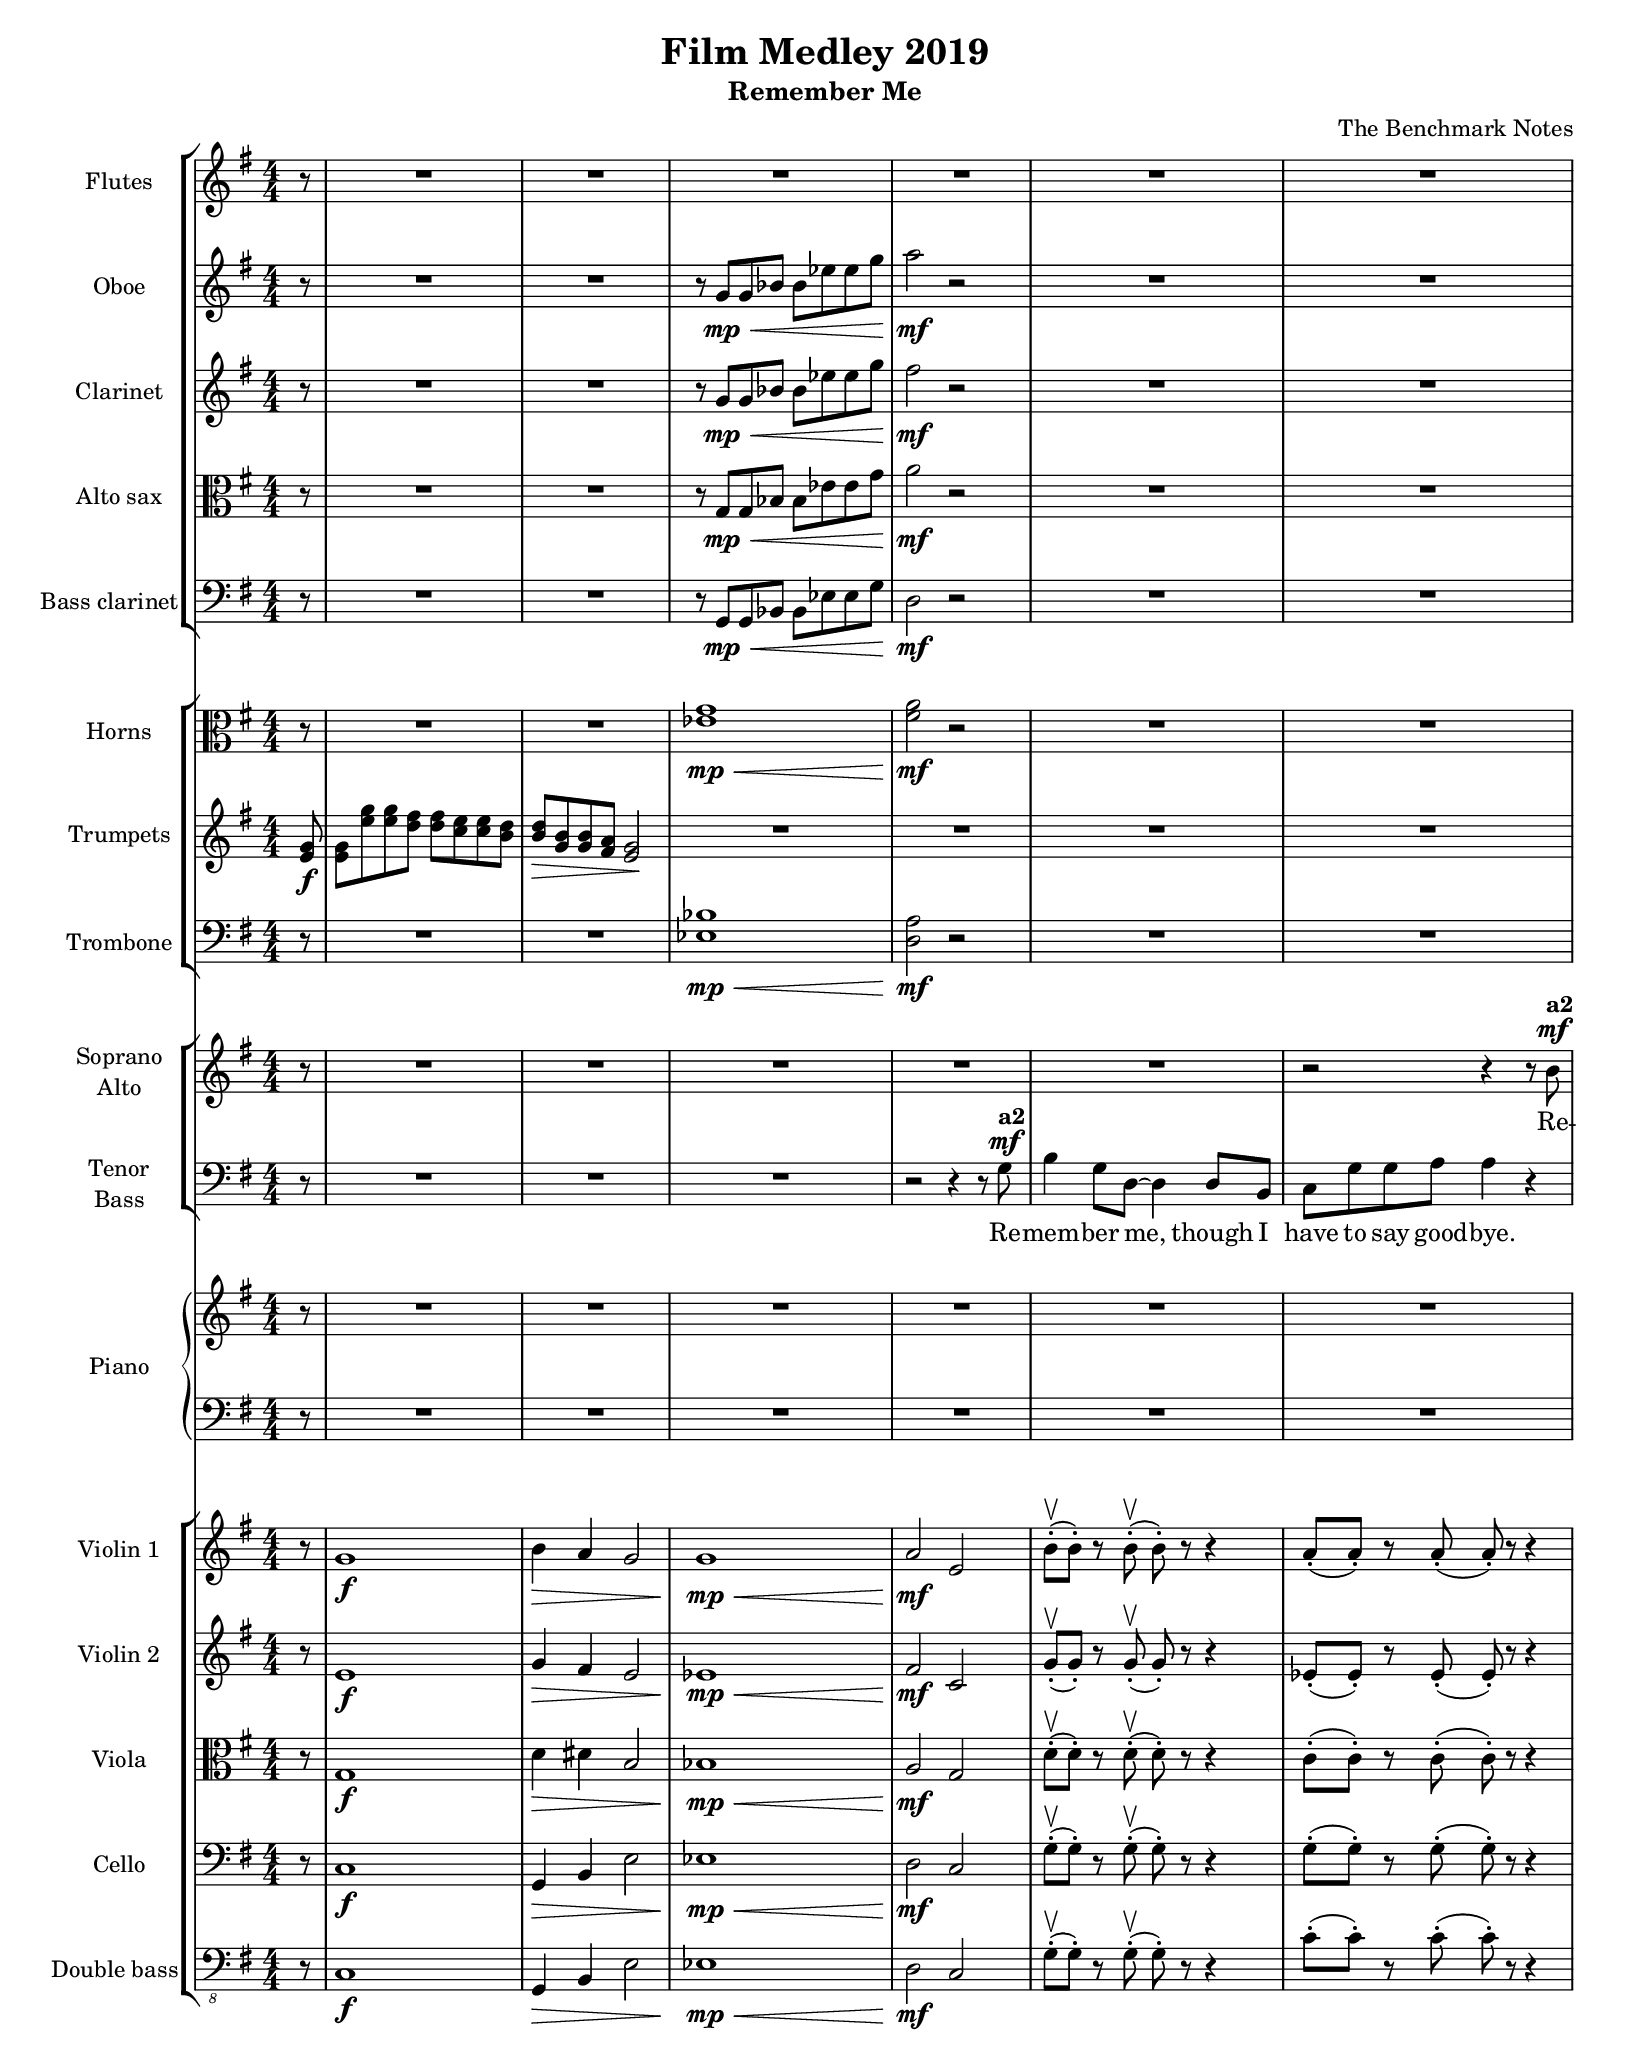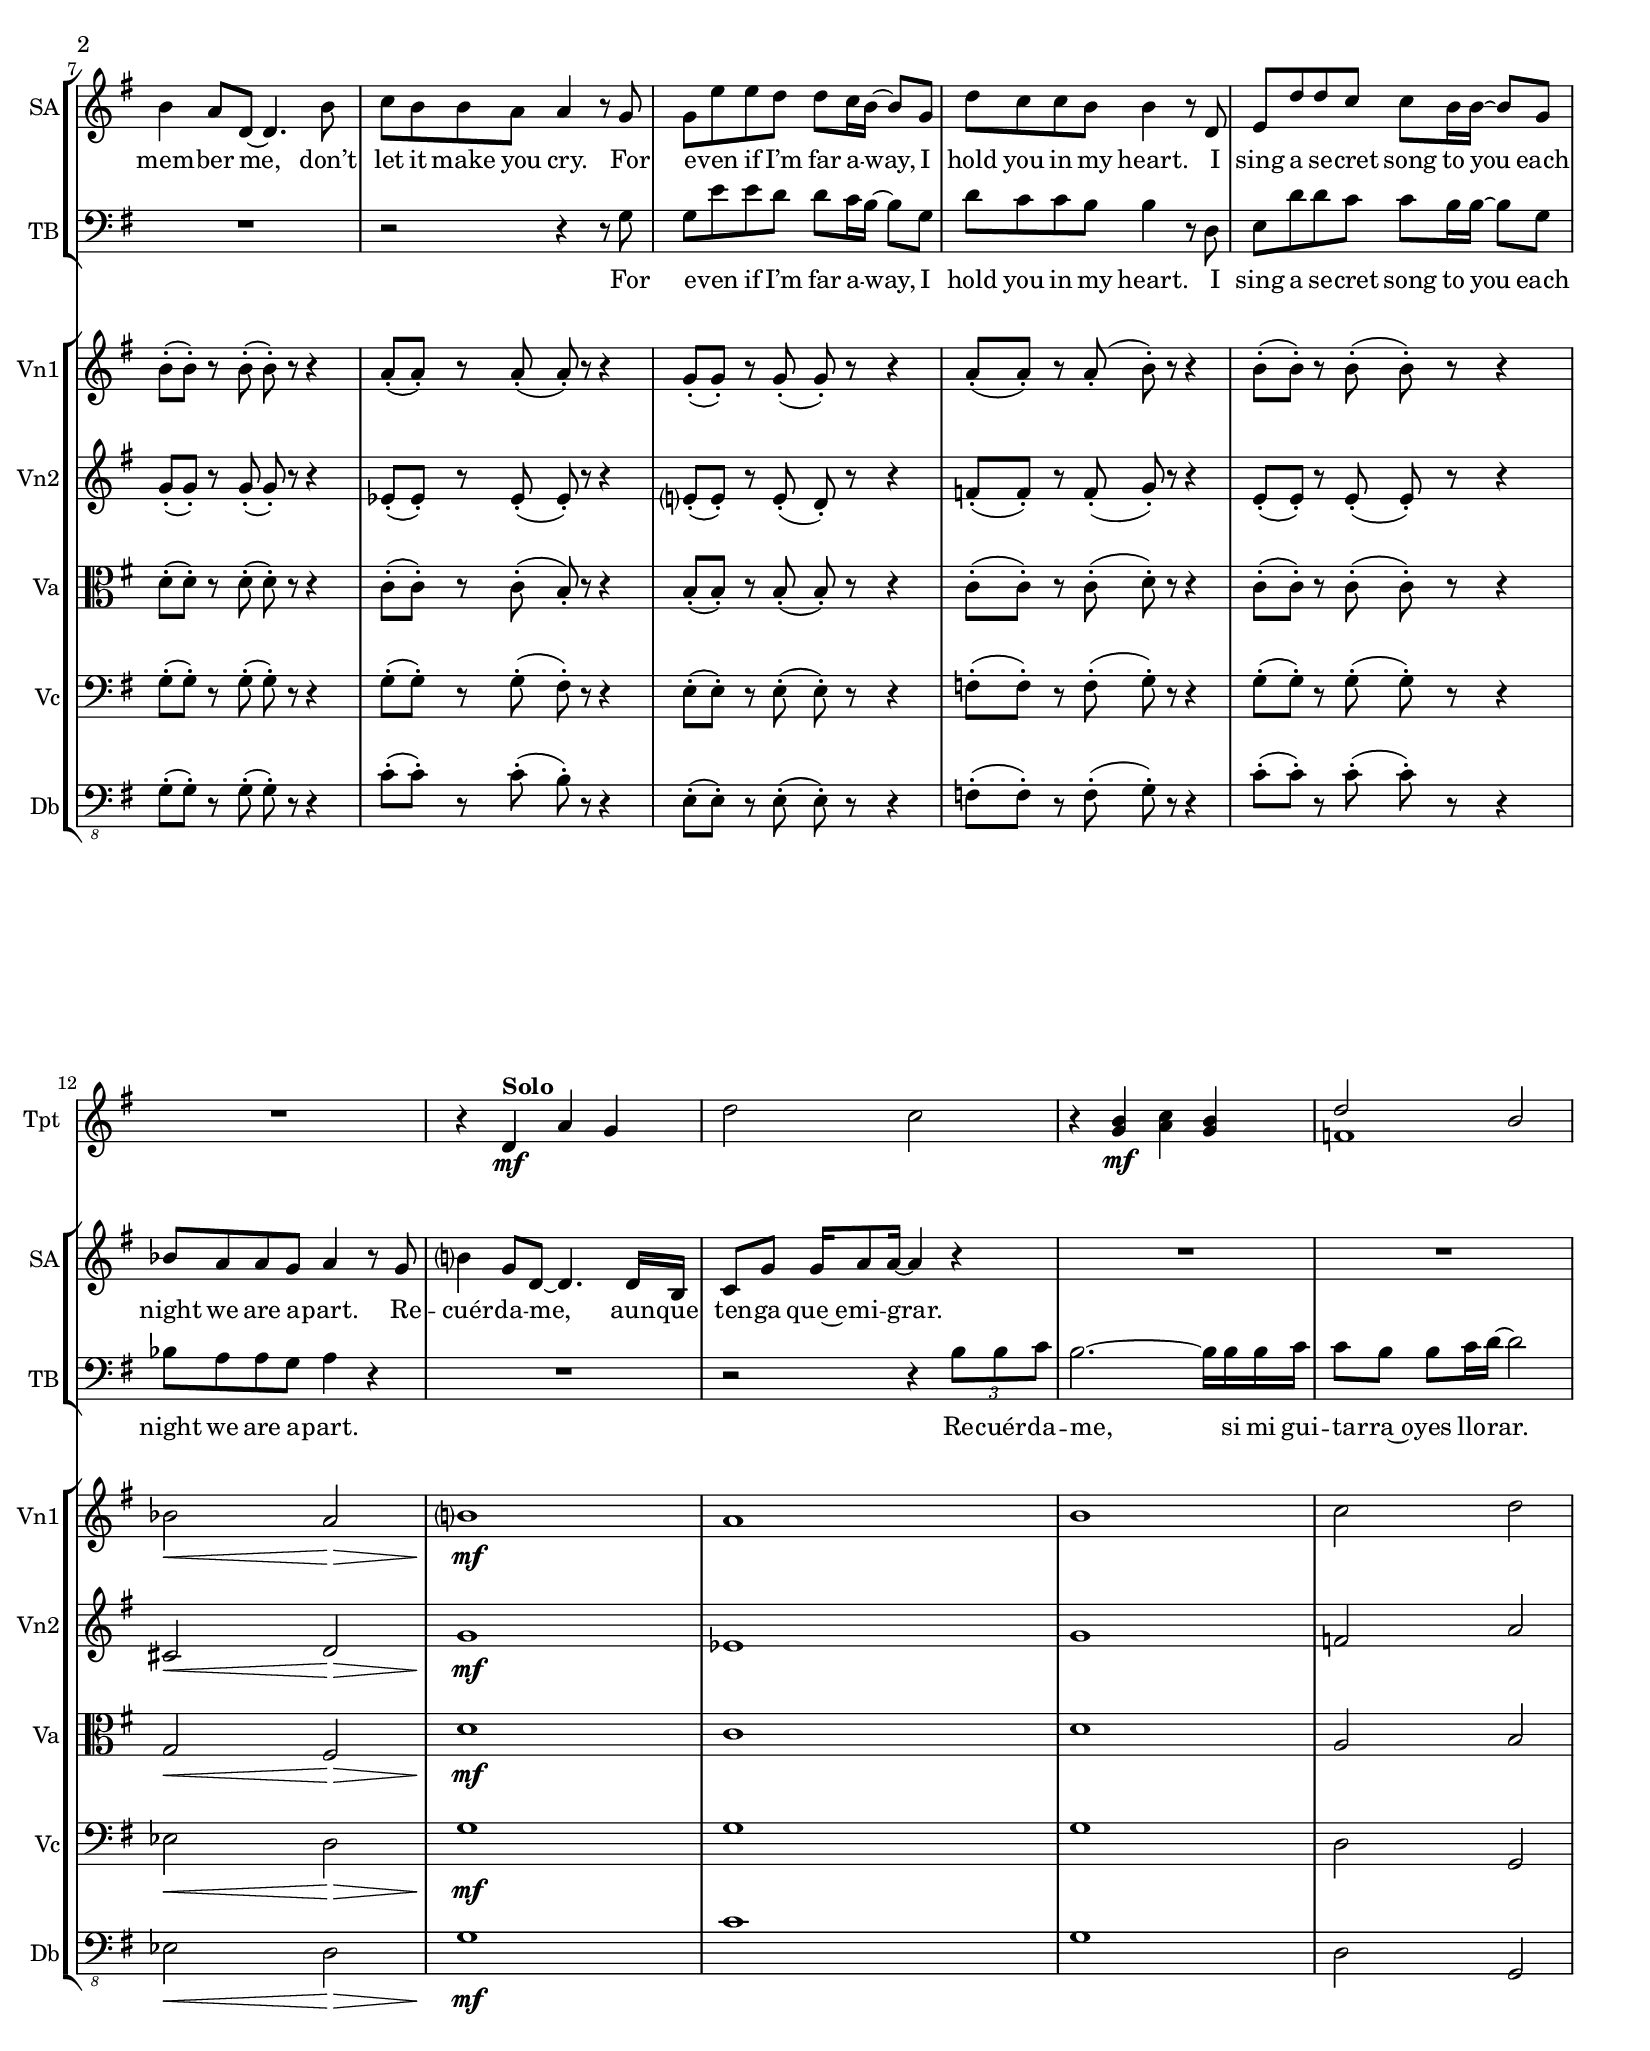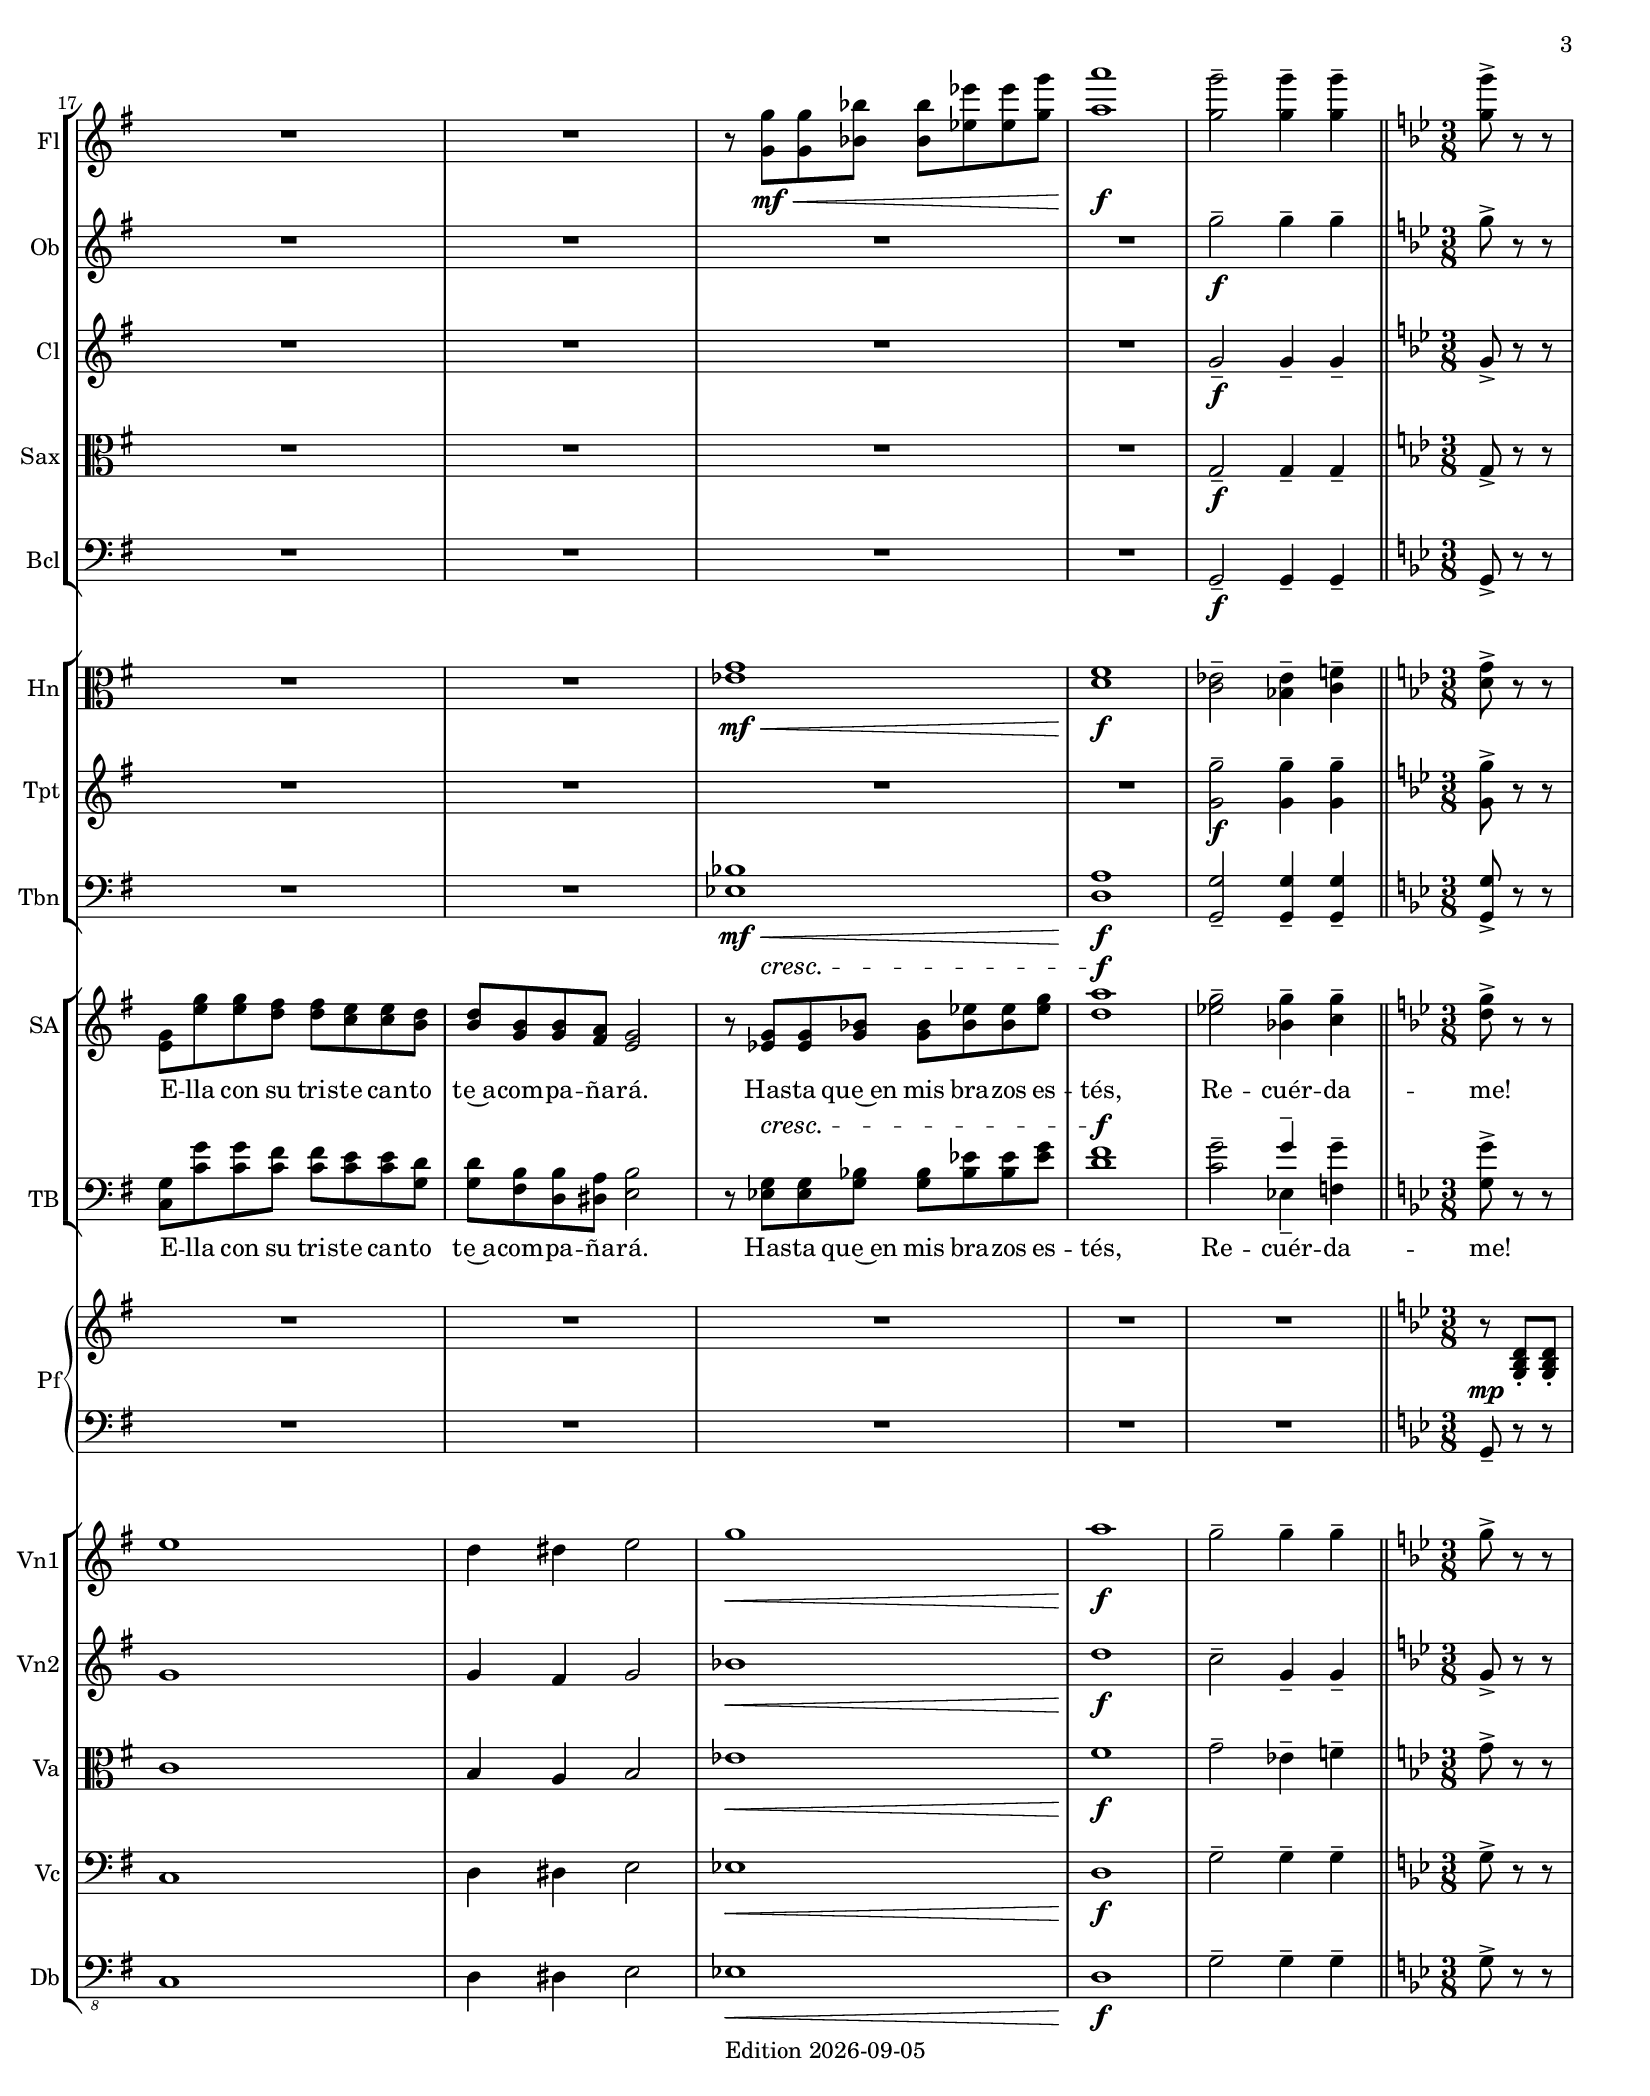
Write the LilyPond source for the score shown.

\version "2.18.2"
\include "header.ly"
\include "RememberMeNotes.ly"

#(set! paper-alist (cons '("my size" . (cons (* 11 in) (* 14 in))) paper-alist))
#(set-default-paper-size "my size")

\header {
  subtitle = "Remember Me"
}

\score {
  \layout{
    \context{
      \Staff \RemoveEmptyStaves
    }
  }
  <<
    \new StaffGroup <<
      \new Staff \with { instrumentName = #"Flutes" shortInstrumentName = #"Fl" } {
        \clef treble
        \numericTimeSignature
        \accidentalStyle modern-cautionary
        \compressFullBarRests
        \partcombine \RememberMeFluteOne \RememberMeFluteTwo
      }
      \new Staff \with { instrumentName = #"Oboe" shortInstrumentName = #"Ob" } {
        \clef treble
        \numericTimeSignature
        \accidentalStyle modern-cautionary
        \compressFullBarRests
        \RememberMeOboe
      }
      \new Staff \with { instrumentName = #"Clarinet" shortInstrumentName = #"Cl" } {
        \clef treble
        \numericTimeSignature
        \accidentalStyle modern-cautionary
        \compressFullBarRests
        \RememberMeClarinet
      }
      \new Staff \with { instrumentName = #"Alto sax" shortInstrumentName = #"Sax" } {
        \clef alto
        \numericTimeSignature
        \accidentalStyle modern-cautionary
        \compressFullBarRests
        \RememberMeSax
      }
      \new Staff \with { instrumentName = #"Bass clarinet" shortInstrumentName = #"Bcl" } {
        \clef bass
        \numericTimeSignature
        \accidentalStyle modern-cautionary
        \compressFullBarRests
        \RememberMeBassClarinet
      }
    >>
    \new StaffGroup <<
      \new Staff \with { instrumentName = #"Horns" shortInstrumentName = #"Hn" } {
        \clef alto
        \numericTimeSignature
        \accidentalStyle modern-cautionary
        \compressFullBarRests
        \partcombine \RememberMeHornOne \RememberMeHornTwo
      }
      \new Staff \with { instrumentName = #"Trumpets" shortInstrumentName = #"Tpt" } {
        \clef treble
        \numericTimeSignature
        \accidentalStyle modern-cautionary
        \compressFullBarRests
        \partcombine \RememberMeTrumpetOne \RememberMeTrumpetTwo
      }
      \new Staff \with { instrumentName = #"Trombone" shortInstrumentName = #"Tbn" } {
        \clef bass
        \numericTimeSignature
        \accidentalStyle modern-cautionary
        \compressFullBarRests
        \partcombine \RememberMeTromboneOne \RememberMeTromboneTwo
      }
    >>
    \new StaffGroup <<
      \new Staff \with { instrumentName = \markup{ \center-column{ "Soprano" \line { "Alto" } } } shortInstrumentName = #"SA" } {
        \clef treble
        \numericTimeSignature
        \accidentalStyle modern-cautionary
        \compressFullBarRests
        <<
          \new Voice \partcombine \RememberMeSoprano \RememberMeAlto
          \new NullVoice = "alignerSA" \RememberMeSoprano
        >>
      }
      \new Lyrics \lyricsto "alignerSA" \RememberMeSALyrics
      \new Staff \with { instrumentName = \markup{ \center-column{ "Tenor" \line { "Bass" } } } shortInstrumentName = #"TB" } {
        \clef bass
        \numericTimeSignature
        \accidentalStyle modern-cautionary
        \compressFullBarRests
        <<
          \new Voice \partcombine \RememberMeTenor \RememberMeBass
          \new NullVoice = "alignerTB" \RememberMeTenor
        >>
      }
      \new Lyrics \lyricsto "alignerTB" \RememberMeTBLyrics
    >>
    \new PianoStaff \with { instrumentName = #"Piano" shortInstrumentName = #"Pf" } <<
      \new Staff  {
        \clef treble
        \numericTimeSignature
        \accidentalStyle modern-cautionary
        \compressFullBarRests
        \RememberMePianoRH
      }
      \new Staff {
        \clef bass
        \numericTimeSignature
        \accidentalStyle modern-cautionary
        \compressFullBarRests
        \RememberMePianoLH
      }
    >>
    \new StaffGroup <<
      \new Staff \with { instrumentName = #"Violin 1" shortInstrumentName = #"Vn1" } {
        \clef treble
        \numericTimeSignature
        \accidentalStyle modern-cautionary
        \compressFullBarRests
        \RememberMeViolinOne
      }
      \new Staff \with { instrumentName = #"Violin 2" shortInstrumentName = #"Vn2" } {
        \clef treble
        \numericTimeSignature
        \accidentalStyle modern-cautionary
        \compressFullBarRests
        \RememberMeViolinTwo
      }
      \new Staff \with { instrumentName = #"Viola" shortInstrumentName = #"Va" } {
        \clef alto
        \numericTimeSignature
        \accidentalStyle modern-cautionary
        \compressFullBarRests
        \RememberMeViola
      }
      \new Staff \with { instrumentName = #"Cello" shortInstrumentName = #"Vc" } {
        \clef bass
        \numericTimeSignature
        \accidentalStyle modern-cautionary
        \compressFullBarRests
        \RememberMeCello
      }
      \new Staff \with { instrumentName = #"Double bass" shortInstrumentName = #"Db" } {
        \clef "bass_8"
        \numericTimeSignature
        \accidentalStyle modern-cautionary
        \compressFullBarRests
        \RememberMeDoubleBass
      }
    >>
  >>
}